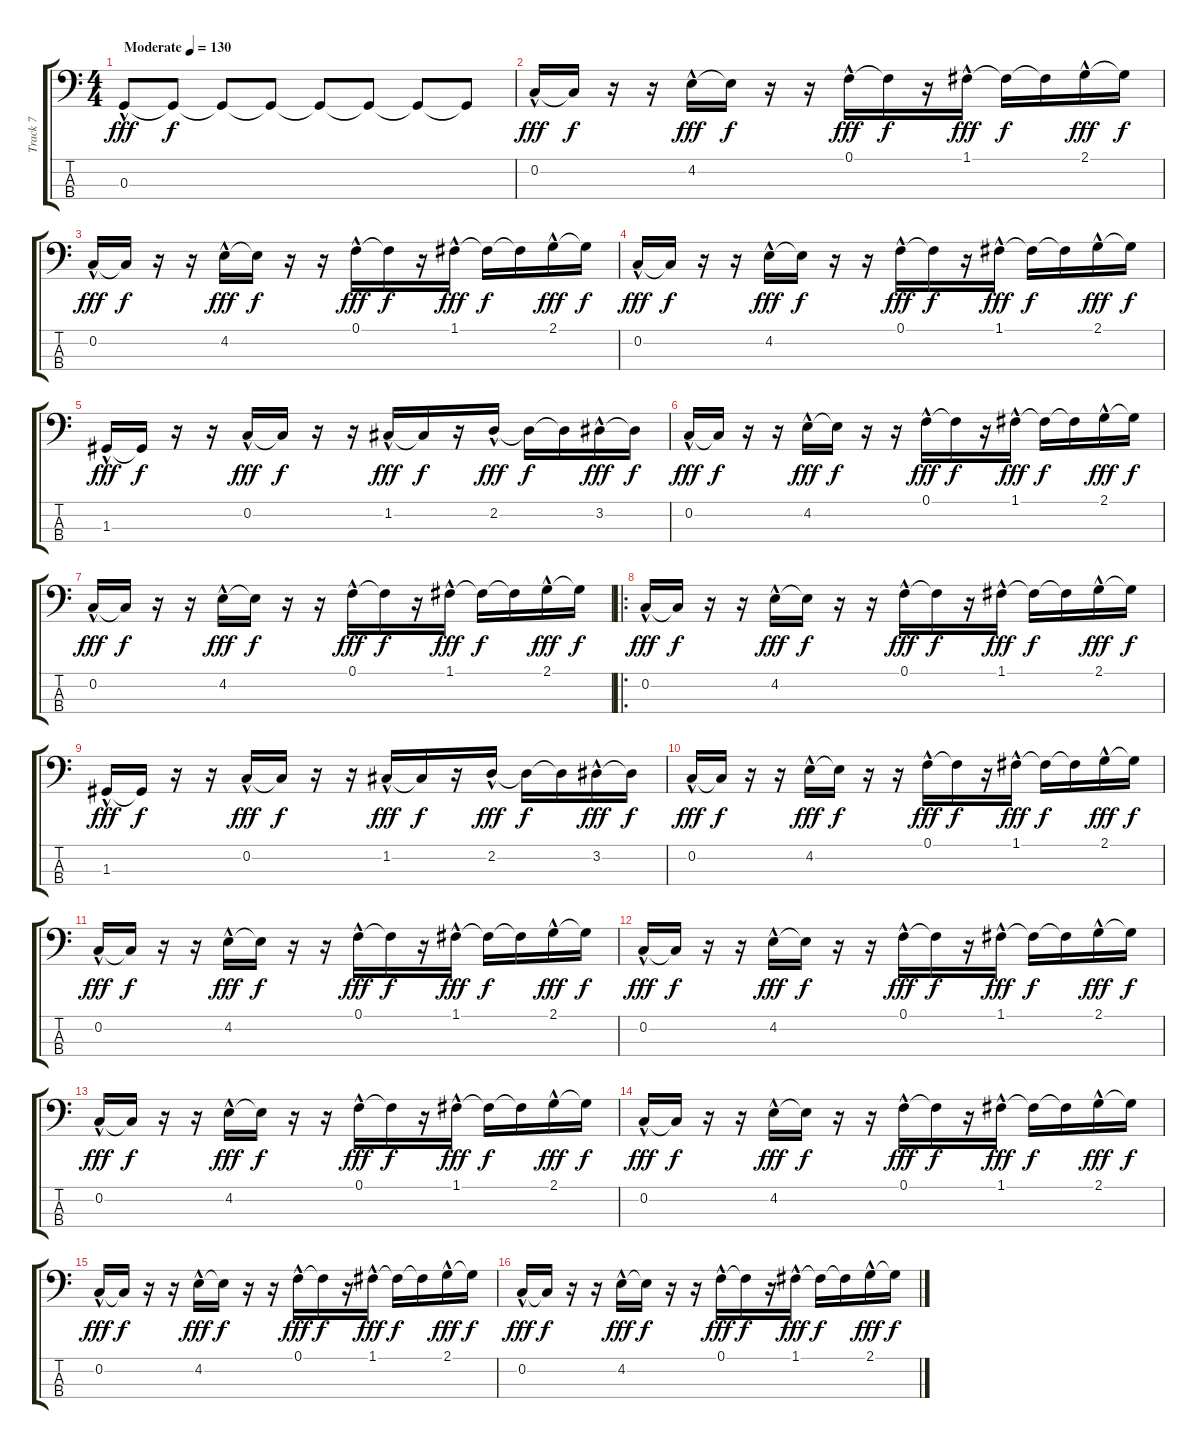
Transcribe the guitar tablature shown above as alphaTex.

\track ("Track 7" "Track 7") {instrument slapbass1 bank 2}
\staff {score tabs}
\tuning (F2 C2 G1 D1) {hide}
\ts (4 4)
\tempo (130 "Moderate")
\clef f4
\ks c
0.3{hac}.8{dy fff instrument slapbass1} 0.3{t}.8{dy f} 0.3{t}.8 0.3{t}.8 0.3{t}.8 0.3{t}.8 0.3{t}.8 0.3{t}.8 |
0.2{hac}.16{dy fff} 0.2{t}.16{dy f} r.16 r.16 4.2{hac}.16{dy fff} 4.2{t}.16{dy f} r.16 r.16 0.1{hac}.16{dy fff} 0.1{t}.16{dy f} r.16 1.1{hac}.16{dy fff} 1.1{t}.16{dy f} 1.1{t}.16 2.1{hac}.16{dy fff} 2.1{t}.16{dy f} |
0.2{hac}.16{dy fff} 0.2{t}.16{dy f} r.16 r.16 4.2{hac}.16{dy fff} 4.2{t}.16{dy f} r.16 r.16 0.1{hac}.16{dy fff} 0.1{t}.16{dy f} r.16 1.1{hac}.16{dy fff} 1.1{t}.16{dy f} 1.1{t}.16 2.1{hac}.16{dy fff} 2.1{t}.16{dy f} |
0.2{hac}.16{dy fff} 0.2{t}.16{dy f} r.16 r.16 4.2{hac}.16{dy fff} 4.2{t}.16{dy f} r.16 r.16 0.1{hac}.16{dy fff} 0.1{t}.16{dy f} r.16 1.1{hac}.16{dy fff} 1.1{t}.16{dy f} 1.1{t}.16 2.1{hac}.16{dy fff} 2.1{t}.16{dy f} |
1.3{hac}.16{dy fff} 1.3{t}.16{dy f} r.16 r.16 0.2{hac}.16{dy fff} 0.2{t}.16{dy f} r.16 r.16 1.2{hac}.16{dy fff} 1.2{t}.16{dy f} r.16 2.2{hac}.16{dy fff} 2.2{t}.16{dy f} 2.2{t}.16 3.2{hac}.16{dy fff} 3.2{t}.16{dy f} |
0.2{hac}.16{dy fff} 0.2{t}.16{dy f} r.16 r.16 4.2{hac}.16{dy fff} 4.2{t}.16{dy f} r.16 r.16 0.1{hac}.16{dy fff} 0.1{t}.16{dy f} r.16 1.1{hac}.16{dy fff} 1.1{t}.16{dy f} 1.1{t}.16 2.1{hac}.16{dy fff} 2.1{t}.16{dy f} |
0.2{hac}.16{dy fff} 0.2{t}.16{dy f} r.16 r.16 4.2{hac}.16{dy fff} 4.2{t}.16{dy f} r.16 r.16 0.1{hac}.16{dy fff} 0.1{t}.16{dy f} r.16 1.1{hac}.16{dy fff} 1.1{t}.16{dy f} 1.1{t}.16 2.1{hac}.16{dy fff} 2.1{t}.16{dy f} |
\ro
0.2{hac}.16{dy fff} 0.2{t}.16{dy f} r.16 r.16 4.2{hac}.16{dy fff} 4.2{t}.16{dy f} r.16 r.16 0.1{hac}.16{dy fff} 0.1{t}.16{dy f} r.16 1.1{hac}.16{dy fff} 1.1{t}.16{dy f} 1.1{t}.16 2.1{hac}.16{dy fff} 2.1{t}.16{dy f} |
1.3{hac}.16{dy fff} 1.3{t}.16{dy f} r.16 r.16 0.2{hac}.16{dy fff} 0.2{t}.16{dy f} r.16 r.16 1.2{hac}.16{dy fff} 1.2{t}.16{dy f} r.16 2.2{hac}.16{dy fff} 2.2{t}.16{dy f} 2.2{t}.16 3.2{hac}.16{dy fff} 3.2{t}.16{dy f} |
0.2{hac}.16{dy fff} 0.2{t}.16{dy f} r.16 r.16 4.2{hac}.16{dy fff} 4.2{t}.16{dy f} r.16 r.16 0.1{hac}.16{dy fff} 0.1{t}.16{dy f} r.16 1.1{hac}.16{dy fff} 1.1{t}.16{dy f} 1.1{t}.16 2.1{hac}.16{dy fff} 2.1{t}.16{dy f} |
0.2{hac}.16{dy fff} 0.2{t}.16{dy f} r.16 r.16 4.2{hac}.16{dy fff} 4.2{t}.16{dy f} r.16 r.16 0.1{hac}.16{dy fff} 0.1{t}.16{dy f} r.16 1.1{hac}.16{dy fff} 1.1{t}.16{dy f} 1.1{t}.16 2.1{hac}.16{dy fff} 2.1{t}.16{dy f} |
0.2{hac}.16{dy fff} 0.2{t}.16{dy f} r.16 r.16 4.2{hac}.16{dy fff} 4.2{t}.16{dy f} r.16 r.16 0.1{hac}.16{dy fff} 0.1{t}.16{dy f} r.16 1.1{hac}.16{dy fff} 1.1{t}.16{dy f} 1.1{t}.16 2.1{hac}.16{dy fff} 2.1{t}.16{dy f} |
0.2{hac}.16{dy fff} 0.2{t}.16{dy f} r.16 r.16 4.2{hac}.16{dy fff} 4.2{t}.16{dy f} r.16 r.16 0.1{hac}.16{dy fff} 0.1{t}.16{dy f} r.16 1.1{hac}.16{dy fff} 1.1{t}.16{dy f} 1.1{t}.16 2.1{hac}.16{dy fff} 2.1{t}.16{dy f} |
0.2{hac}.16{dy fff} 0.2{t}.16{dy f} r.16 r.16 4.2{hac}.16{dy fff} 4.2{t}.16{dy f} r.16 r.16 0.1{hac}.16{dy fff} 0.1{t}.16{dy f} r.16 1.1{hac}.16{dy fff} 1.1{t}.16{dy f} 1.1{t}.16 2.1{hac}.16{dy fff} 2.1{t}.16{dy f} |
0.2{hac}.16{dy fff} 0.2{t}.16{dy f} r.16 r.16 4.2{hac}.16{dy fff} 4.2{t}.16{dy f} r.16 r.16 0.1{hac}.16{dy fff} 0.1{t}.16{dy f} r.16 1.1{hac}.16{dy fff} 1.1{t}.16{dy f} 1.1{t}.16 2.1{hac}.16{dy fff} 2.1{t}.16{dy f} |
0.2{hac}.16{dy fff} 0.2{t}.16{dy f} r.16 r.16 4.2{hac}.16{dy fff} 4.2{t}.16{dy f} r.16 r.16 0.1{hac}.16{dy fff} 0.1{t}.16{dy f} r.16 1.1{hac}.16{dy fff} 1.1{t}.16{dy f} 1.1{t}.16 2.1{hac}.16{dy fff} 2.1{t}.16{dy f}
